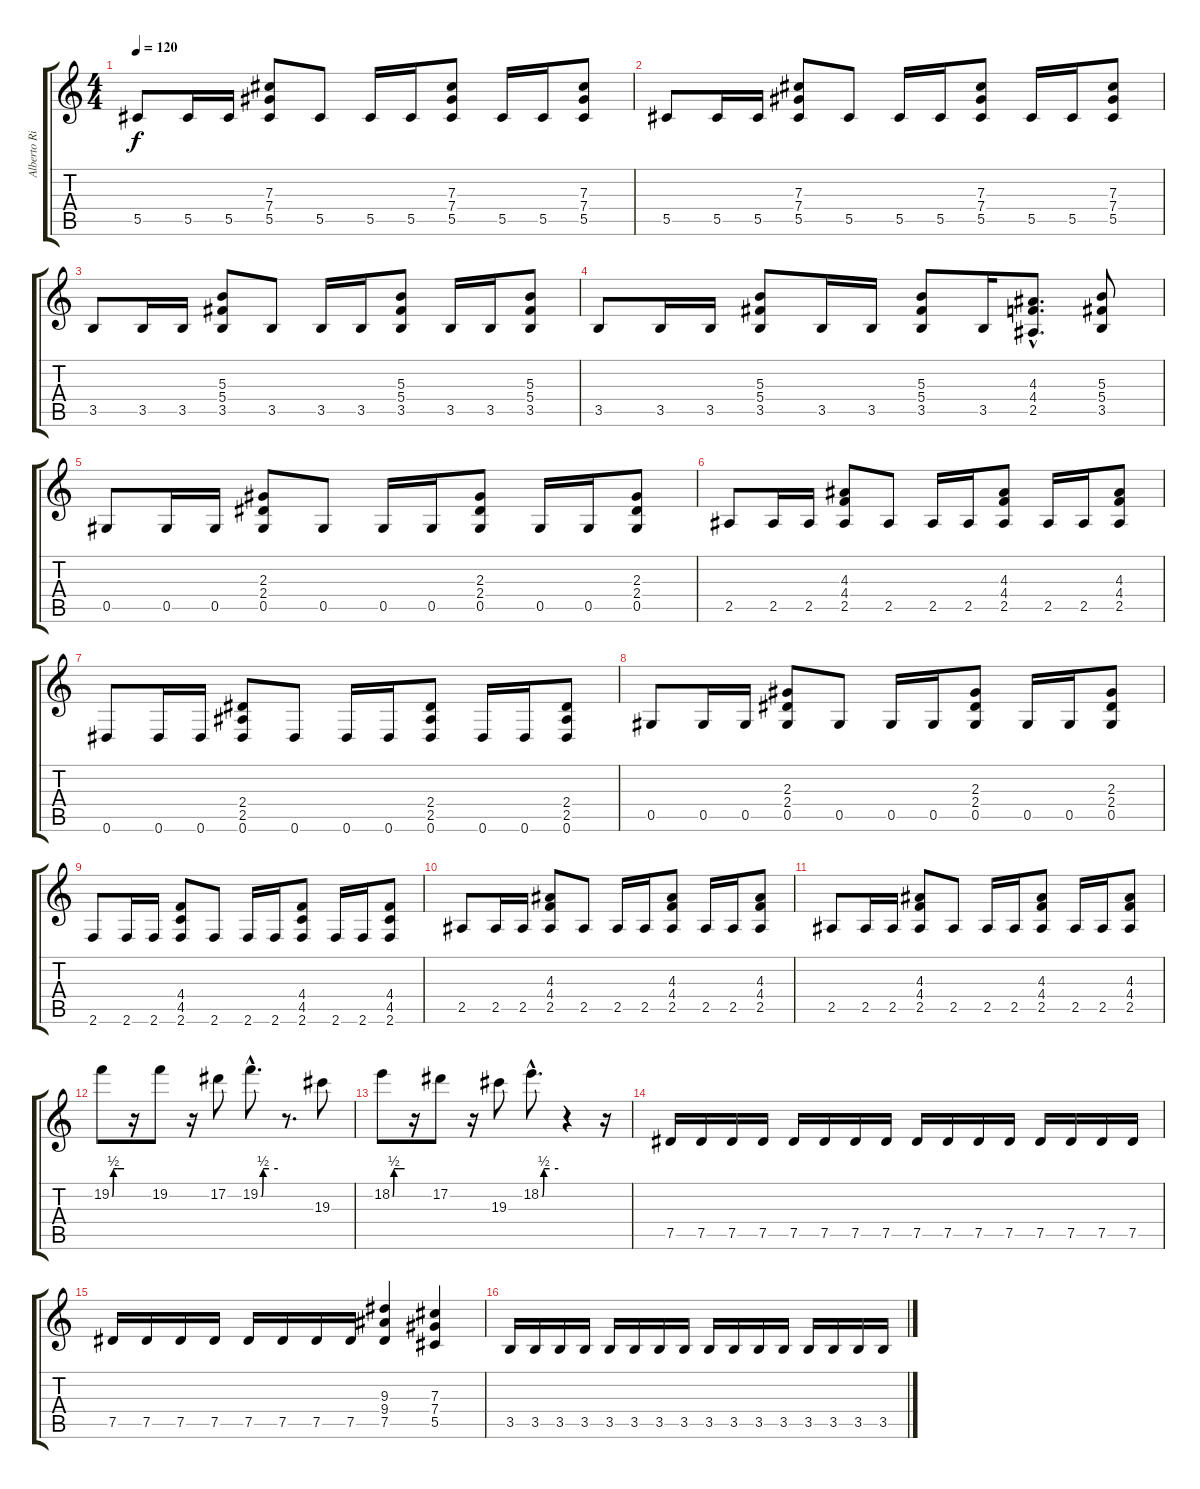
\track ("Alberto Rionda" "Alberto Ri") {instrument distortionguitar}
\staff {score tabs}
\tuning (Eb4 Bb3 Gb3 Db3 Ab2 Eb2) {hide}
\ts (4 4)
\tempo 120
\clef g2
\ks c
5.5.8{dy f} 5.5.16 5.5.16 (7.3 7.4 5.5).8 5.5.8 5.5.16 5.5.16 (7.3 7.4 5.5).8 5.5.16 5.5.16 (7.3 7.4 5.5).8 |
5.5.8 5.5.16 5.5.16 (7.3 7.4 5.5).8 5.5.8 5.5.16 5.5.16 (7.3 7.4 5.5).8 5.5.16 5.5.16 (7.3 7.4 5.5).8 |
3.5.8 3.5.16 3.5.16 (5.3 5.4 3.5).8 3.5.8 3.5.16 3.5.16 (5.3 5.4 3.5).8 3.5.16 3.5.16 (5.3 5.4 3.5).8 |
3.5.8 3.5.16 3.5.16 (5.3 5.4 3.5).8 3.5.16 3.5.16 (5.3 5.4 3.5).8 3.5.16 (4.3{hac} 4.4{hac} 2.5{hac}).8{d} (5.3 5.4 3.5).8 |
0.5.8 0.5.16 0.5.16 (2.3 2.4 0.5).8 0.5.8 0.5.16 0.5.16 (2.3 2.4 0.5).8 0.5.16 0.5.16 (2.3 2.4 0.5).8 |
2.5.8 2.5.16 2.5.16 (4.3 4.4 2.5).8 2.5.8 2.5.16 2.5.16 (4.3 4.4 2.5).8 2.5.16 2.5.16 (4.3 4.4 2.5).8 |
0.6.8 0.6.16 0.6.16 (2.4 2.5 0.6).8 0.6.8 0.6.16 0.6.16 (2.4 2.5 0.6).8 0.6.16 0.6.16 (2.4 2.5 0.6).8 |
0.5.8 0.5.16 0.5.16 (2.3 2.4 0.5).8 0.5.8 0.5.16 0.5.16 (2.3 2.4 0.5).8 0.5.16 0.5.16 (2.3 2.4 0.5).8 |
2.6.8 2.6.16 2.6.16 (4.4 4.5 2.6).8 2.6.8 2.6.16 2.6.16 (4.4 4.5 2.6).8 2.6.16 2.6.16 (4.4 4.5 2.6).8 |
2.5.8 2.5.16 2.5.16 (4.3 4.4 2.5).8 2.5.8 2.5.16 2.5.16 (4.3 4.4 2.5).8 2.5.16 2.5.16 (4.3 4.4 2.5).8 |
2.5.8 2.5.16 2.5.16 (4.3 4.4 2.5).8 2.5.8 2.5.16 2.5.16 (4.3 4.4 2.5).8 2.5.16 2.5.16 (4.3 4.4 2.5).8 |
19.2{be (custom 0 0 5 0 10 2 30 2 60 2)}.8 r.16 19.2.8 r.16 17.2.8 19.2{be (custom 0 0 5 0 10 2 30 2 60 2) hac}.8{d} r.8{d} 19.3.8 |
18.2{be (custom 0 0 5 0 10 2 30 2 60 2)}.8 r.16 17.2.8 r.16 19.3.8 18.2{be (custom 0 0 5 0 10 2 30 2 60 2) hac}.8{d} r.4 r.16 |
7.5.16 7.5.16 7.5.16 7.5.16 7.5.16 7.5.16 7.5.16 7.5.16 7.5.16 7.5.16 7.5.16 7.5.16 7.5.16 7.5.16 7.5.16 7.5.16 |
7.5.16 7.5.16 7.5.16 7.5.16 7.5.16 7.5.16 7.5.16 7.5.16 (9.3 9.4 7.5).4 (7.3 7.4 5.5).4 |
3.5.16 3.5.16 3.5.16 3.5.16 3.5.16 3.5.16 3.5.16 3.5.16 3.5.16 3.5.16 3.5.16 3.5.16 3.5.16 3.5.16 3.5.16 3.5.16
